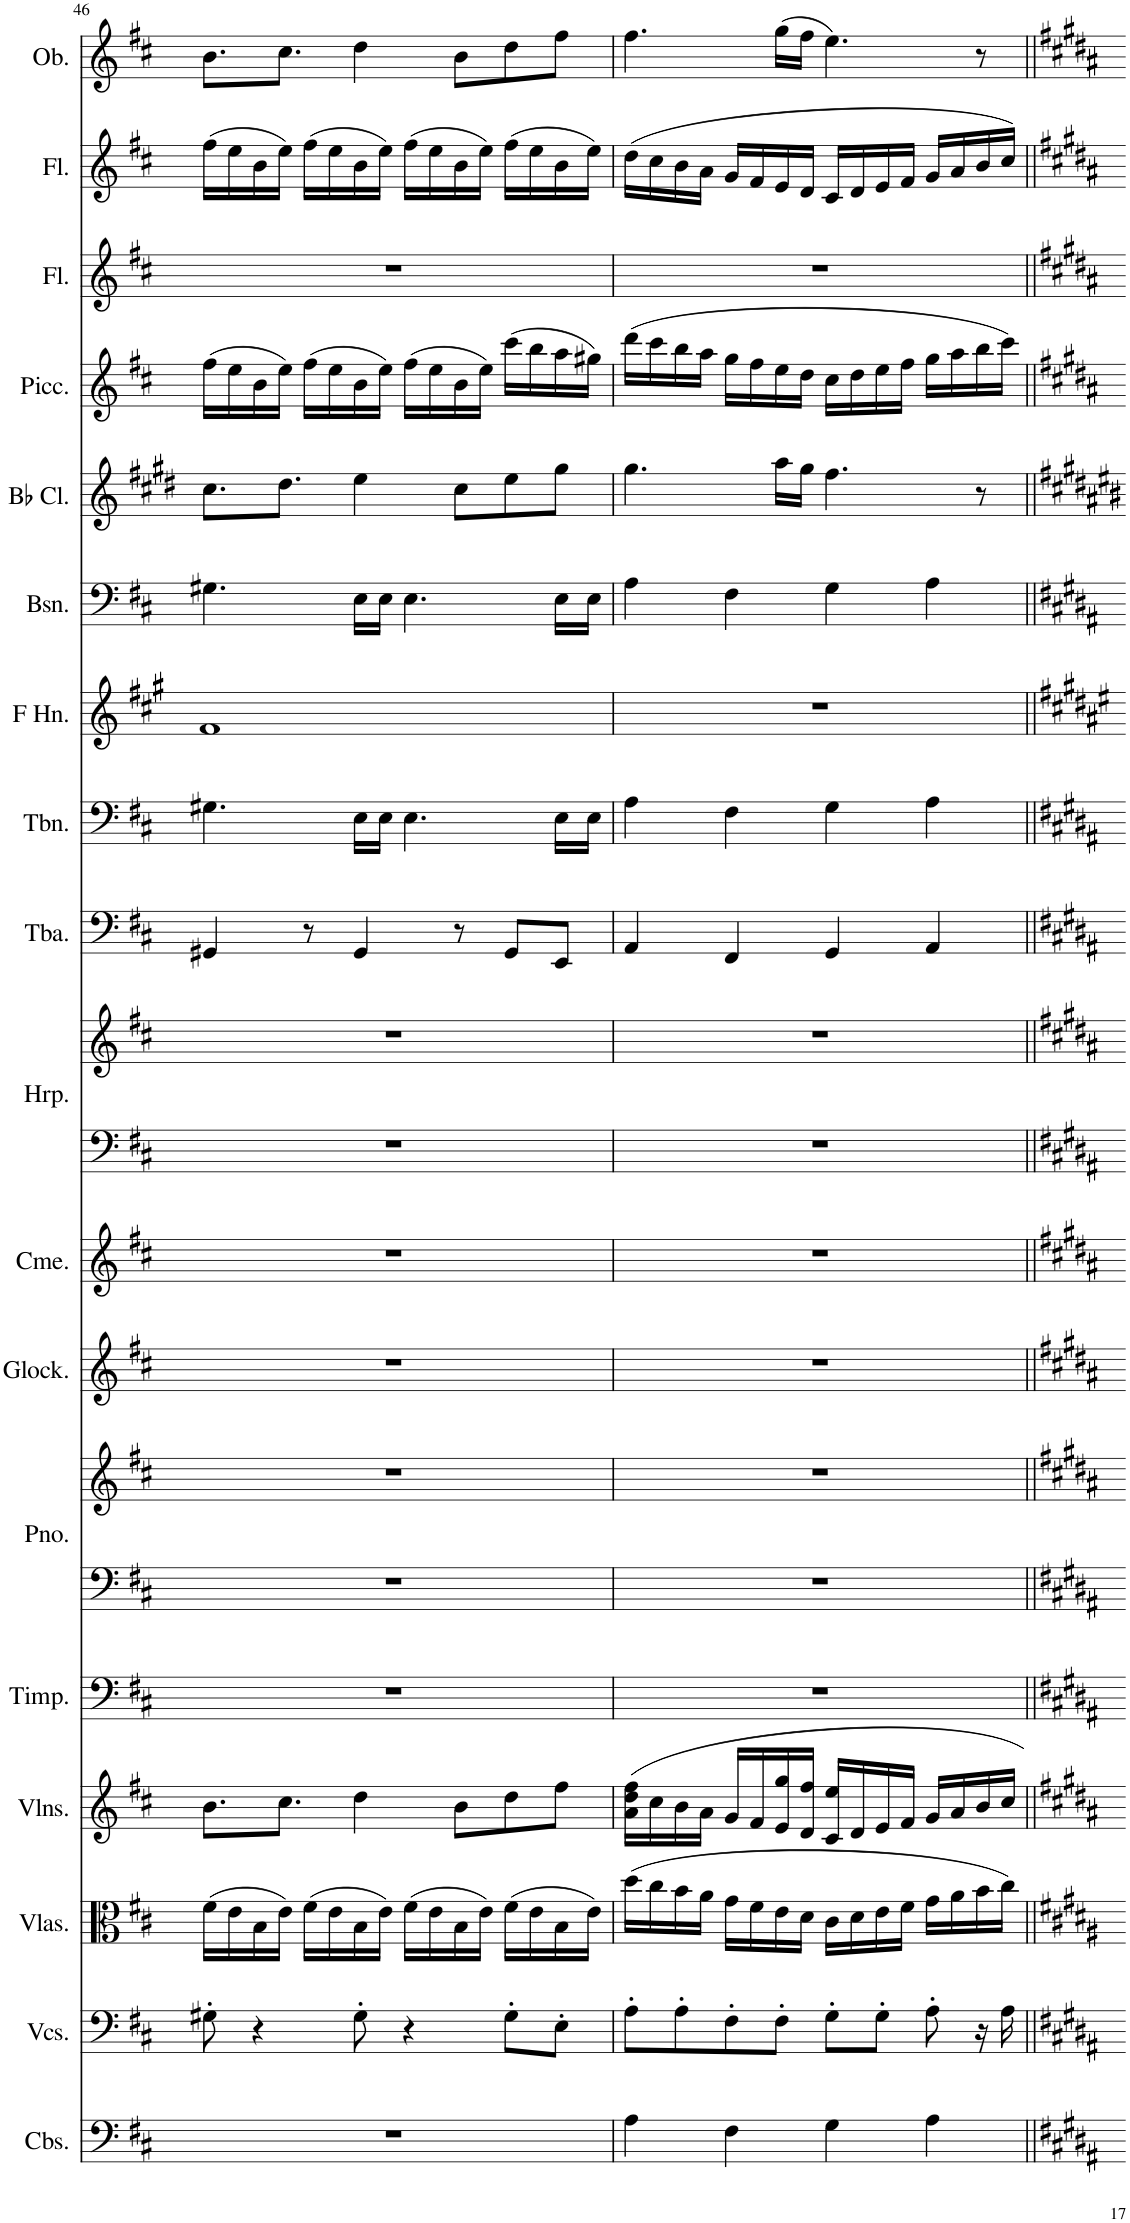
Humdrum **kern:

**kern	**kern	**kern	**kern	**kern	**kern	**kern	**kern	**kern	**kern	**kern	**kern	**kern	**kern	**kern	**kern	**kern	**kern	**kern	**kern
*part18	*part17	*part16	*part15	*part14	*part13	*part13	*part12	*part11	*part10	*part10	*part9	*part8	*part7	*part6	*part5	*part4	*part3	*part2	*part1
*staff20	*staff19	*staff18	*staff17	*staff16	*staff15	*staff14	*staff13	*staff12	*staff11	*staff10	*staff9	*staff8	*staff7	*staff6	*staff5	*staff4	*staff3	*staff2	*staff1
*I"Contrabasses	*I"Violoncellos	*I"Violas	*I"Violins	*I"Timpani	*I"Piano	*	*I"Glockenspiel	*I"Chimes	*I"Harp	*	*I"Tuba	*I"Trombone	*I"Horn in F	*I"Bassoon	*I"Bb Clarinet	*I"Piccolo	*I"Flute	*I"Flute	*I"Oboe
*I'Cbs.	*I'Vcs.	*I'Vlas.	*I'Vlns.	*I'Timp.	*I'Pno.	*	*I'Glock.	*I'Cme.	*I'Hrp.	*	*I'Tba.	*I'Tbn.	*	*I'Bsn.	*I'Bb Cl.	*I'Picc.	*I'Fl.	*I'Fl.	*I'Ob.
!!LO:PB:g=z
*clefF4	*clefF4	*clefC3	*clefG2	*clefF4	*clefF4	*clefG2	*clefG2	*clefG2	*clefF4	*clefG2	*clefF4	*clefF4	*clefG2	*clefF4	*clefG2	*clefG2	*clefG2	*clefG2	*clefG2
*Trd7c12	*	*	*	*	*	*	*Trd-14c-24	*	*	*	*	*	*Trd4c7	*	*Trd1c2	*Trd-7c-12	*	*	*
*k[f#c#]	*k[f#c#]	*k[f#c#]	*k[f#c#]	*k[f#c#]	*k[f#c#]	*k[f#c#]	*k[f#c#]	*k[f#c#]	*k[f#c#]	*k[f#c#]	*k[f#c#]	*k[f#c#]	*k[f#c#g#]	*k[f#c#]	*k[f#c#g#d#]	*k[f#c#]	*k[f#c#]	*k[f#c#]	*k[f#c#]
*M4/4	*M4/4	*M4/4	*M4/4	*M4/4	*M4/4	*M4/4	*M4/4	*M4/4	*M4/4	*M4/4	*M4/4	*M4/4	*M4/4	*M4/4	*M4/4	*M4/4	*M4/4	*M4/4	*M4/4
=46	=46	=46	=46	=46	=46	=46	=46	=46	=46	=46	=46	=46	=46	=46	=46	=46	=46	=46	=46
1r	8G#X'\	(16f#\LL	8.b\L	1r	1r	1r	1r	1r	1r	1r	4GG#X/	4.G#X\	1f#	4.G#X\	8.cc#\L	(16ff#\LL	1r	(16ff#\LL	8.b\L
.	.	16e\	.	.	.	.	.	.	.	.	.	.	.	.	.	16ee\	.	16ee\	.
.	4r	16B\	.	.	.	.	.	.	.	.	.	.	.	.	.	16b\	.	16b\	.
.	.	16e\JJ)	8.cc#\J	.	.	.	.	.	.	.	.	.	.	.	8.dd#\J	16ee\JJ)	.	16ee\JJ)	8.cc#\J
.	.	(16f#\LL	.	.	.	.	.	.	.	.	8r	.	.	.	.	(16ff#\LL	.	(16ff#\LL	.
.	.	16e\	.	.	.	.	.	.	.	.	.	.	.	.	.	16ee\	.	16ee\	.
.	8G#'\	16B\	4dd\	.	.	.	.	.	.	.	4GG#/	16E\LL	.	16E\LL	4ee\	16b\	.	16b\	4dd\
.	.	16e\JJ)	.	.	.	.	.	.	.	.	.	16E\JJ	.	16E\JJ	.	16ee\JJ)	.	16ee\JJ)	.
.	4r	(16f#\LL	.	.	.	.	.	.	.	.	.	4.E\	.	4.E\	.	(16ff#\LL	.	(16ff#\LL	.
.	.	16e\	.	.	.	.	.	.	.	.	.	.	.	.	.	16ee\	.	16ee\	.
.	.	16B\	8b\L	.	.	.	.	.	.	.	8r	.	.	.	8cc#\L	16b\	.	16b\	8b\L
.	.	16e\JJ)	.	.	.	.	.	.	.	.	.	.	.	.	.	16ee\JJ)	.	16ee\JJ)	.
.	8G#'\L	(16f#\LL	8dd\	.	.	.	.	.	.	.	8GG#/L	.	.	.	8ee\	(16ccc#\LL	.	(16ff#\LL	8dd\
.	.	16e\	.	.	.	.	.	.	.	.	.	.	.	.	.	16bb\	.	16ee\	.
.	8E'\J	16B\	8ff#\J	.	.	.	.	.	.	.	8EE/J	16E\LL	.	16E\LL	8gg#\J	16aa\	.	16b\	8ff#\J
.	.	16e\JJ)	.	.	.	.	.	.	.	.	.	16E\JJ	.	16E\JJ	.	16gg#X\JJ)	.	16ee\JJ)	.
=47	=47	=47	=47	=47	=47	=47	=47	=47	=47	=47	=47	=47	=47	=47	=47	=47	=47	=47	=47
4A\	8A'\L	(16dd\LL	16a\ 16dd\ 16ff#\LL	1r	1r	1r	1r	1r	1r	1r	4AA/	4A\	1r	4A\	4.gg#\	(16ddd\LL	1r	(16dd\LL	4.ff#\
.	.	16cc#\	16cc#\	.	.	.	.	.	.	.	.	.	.	.	.	16ccc#\	.	16cc#\	.
.	8A'\	16b\	16b\	.	.	.	.	.	.	.	.	.	.	.	.	16bb\	.	16b\	.
.	.	16a\JJ	16a\JJ	.	.	.	.	.	.	.	.	.	.	.	.	16aa\JJ	.	16a\JJ	.
4F#\	8F#'\	16g\LL	16g/LL	.	.	.	.	.	.	.	4FF#/	4F#\	.	4F#\	.	16gg\LL	.	16g/LL	.
.	.	16f#\	16f#/	.	.	.	.	.	.	.	.	.	.	.	.	16ff#\	.	16f#/	.
.	8F#'\J	16e\	16e/ 16gg/	.	.	.	.	.	.	.	.	.	.	.	16aa\LL	16ee\	.	16e/	(16gg\LL
.	.	16d\JJ	16d/ 16ff#/JJ	.	.	.	.	.	.	.	.	.	.	.	16gg#\JJ	16dd\JJ	.	16d/JJ	16ff#\JJ
4G\	8G'\L	16c#\LL	16c#/ 16ee/LL	.	.	.	.	.	.	.	4GG/	4G\	.	4G\	4.ff#\	16cc#\LL	.	16c#/LL	4.ee\)
.	.	16d\	16d/	.	.	.	.	.	.	.	.	.	.	.	.	16dd\	.	16d/	.
.	8G'\J	16e\	16e/	.	.	.	.	.	.	.	.	.	.	.	.	16ee\	.	16e/	.
.	.	16f#\JJ	16f#/JJ	.	.	.	.	.	.	.	.	.	.	.	.	16ff#\JJ	.	16f#/JJ	.
4A\	8A'\	16g\LL	16g/LL	.	.	.	.	.	.	.	4AA/	4A\	.	4A\	.	16gg\LL	.	16g/LL	.
.	.	16a\	16a/	.	.	.	.	.	.	.	.	.	.	.	.	16aa\	.	16a/	.
.	16r	16b\	16b/	.	.	.	.	.	.	.	.	.	.	.	8r	16bb\	.	16b/	8r
.	16A\	16cc#\JJ)	16cc#/JJ	.	.	.	.	.	.	.	.	.	.	.	.	16ccc#\JJ)	.	16cc#/JJ)	.
=||	=||	=||	=||	=||	=||	=||	=||	=||	=||	=||	=||	=||	=||	=||	=||	=||	=||	=||	=||
*-	*-	*-	*-	*-	*-	*-	*-	*-	*-	*-	*-	*-	*-	*-	*-	*-	*-	*-	*-
